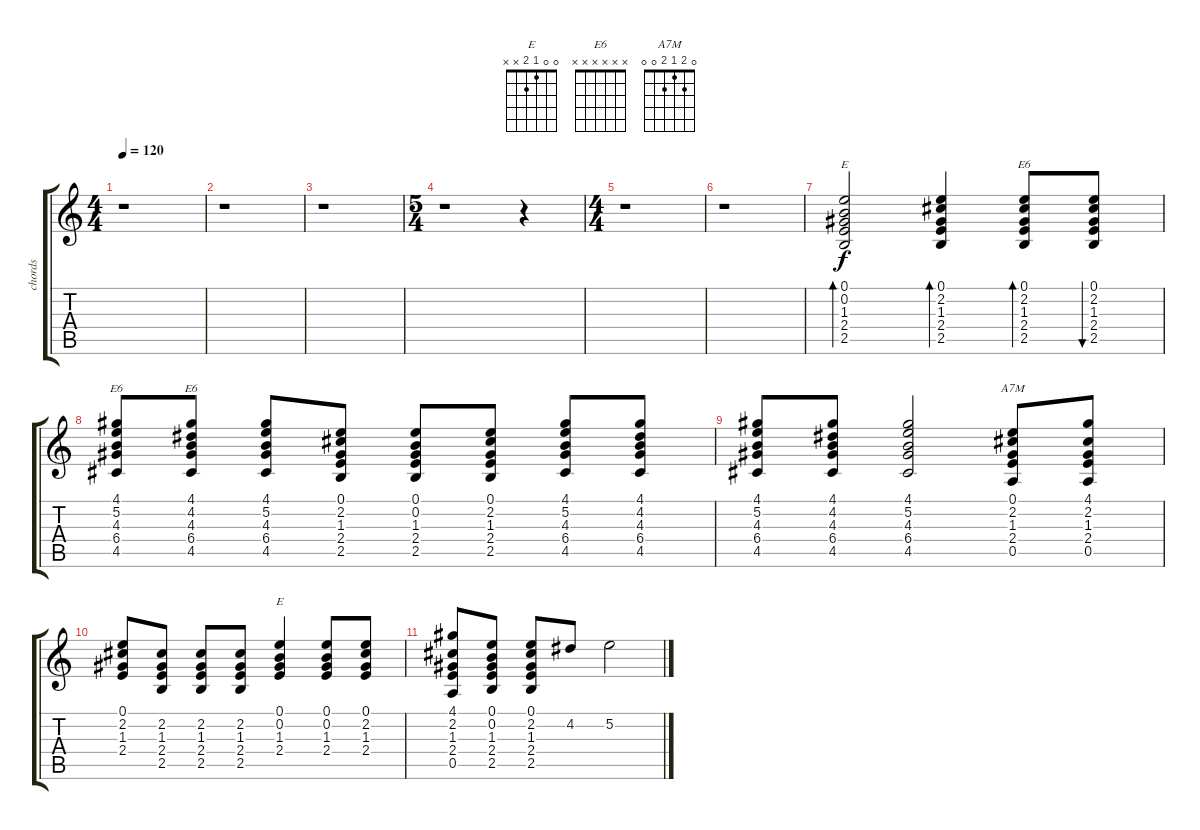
\track ("chords" "chords") {instrument distortionguitar}
\staff {score tabs}
\tuning (E4 B3 G3 D3 A2 E2) {hide}
\chord ("E" 0 0 1 2 2 0)
\chord ("E6" 0 2 1 2 2 x)
\chord ("E6" 4 5 4 6 4 0) {firstfret 4}
\chord ("E6" x x x x x x) {firstfret 0}
\chord ("A7M" 0 2 1 2 0 0)
\chord ("E" 0 0 1 2 x x)
\ts (4 4)
\tempo 120
\clef g2
\ks c
r.1{dy f instrument distortionguitar} |
r.1 |
r.1 |
\ts (5 4)
r.1 r.4 |
\ts (4 4)
r.1 |
r.1 |
(0.1 0.2 1.3 2.4 2.5).2{bd 60 ch "E"} (0.1 2.2 1.3 2.4 2.5).4{bd 60} (0.1 2.2 1.3 2.4 2.5).8{bd 60 ch "E6"} (0.1 2.2 1.3 2.4 2.5).8{bu 60} |
(4.1 5.2 4.3 6.4 4.5).8{ch "E6"} (4.1 4.2 4.3 6.4 4.5).8{ch "E6"} (4.1 5.2 4.3 6.4 4.5).8 (0.1 2.2 1.3 2.4 2.5).8 (0.1 0.2 1.3 2.4 2.5).8 (0.1 2.2 1.3 2.4 2.5).8 (4.1 5.2 4.3 6.4 4.5).8 (4.1 4.2 4.3 6.4 4.5).8 |
(4.1 5.2 4.3 6.4 4.5).8 (4.1 4.2 4.3 6.4 4.5).8 (4.1 5.2 4.3 6.4 4.5).2 (0.1 2.2 1.3 2.4 0.5).8{ch "A7M"} (4.1 2.2 1.3 2.4 0.5).8 |
(0.1 2.2 1.3 2.4).8 (2.2 1.3 2.4 2.5).8 (2.2 1.3 2.4 2.5).8 (2.2 1.3 2.4 2.5).8 (0.1 0.2 1.3 2.4).4{ch "E"} (0.1 0.2 1.3 2.4).8 (0.1 2.2 1.3 2.4).8 |
(4.1 2.2 1.3 2.4 0.5).8 (0.1 0.2 1.3 2.4 2.5).8 (0.1 2.2 1.3 2.4 2.5).8 4.2.8 5.2.2
